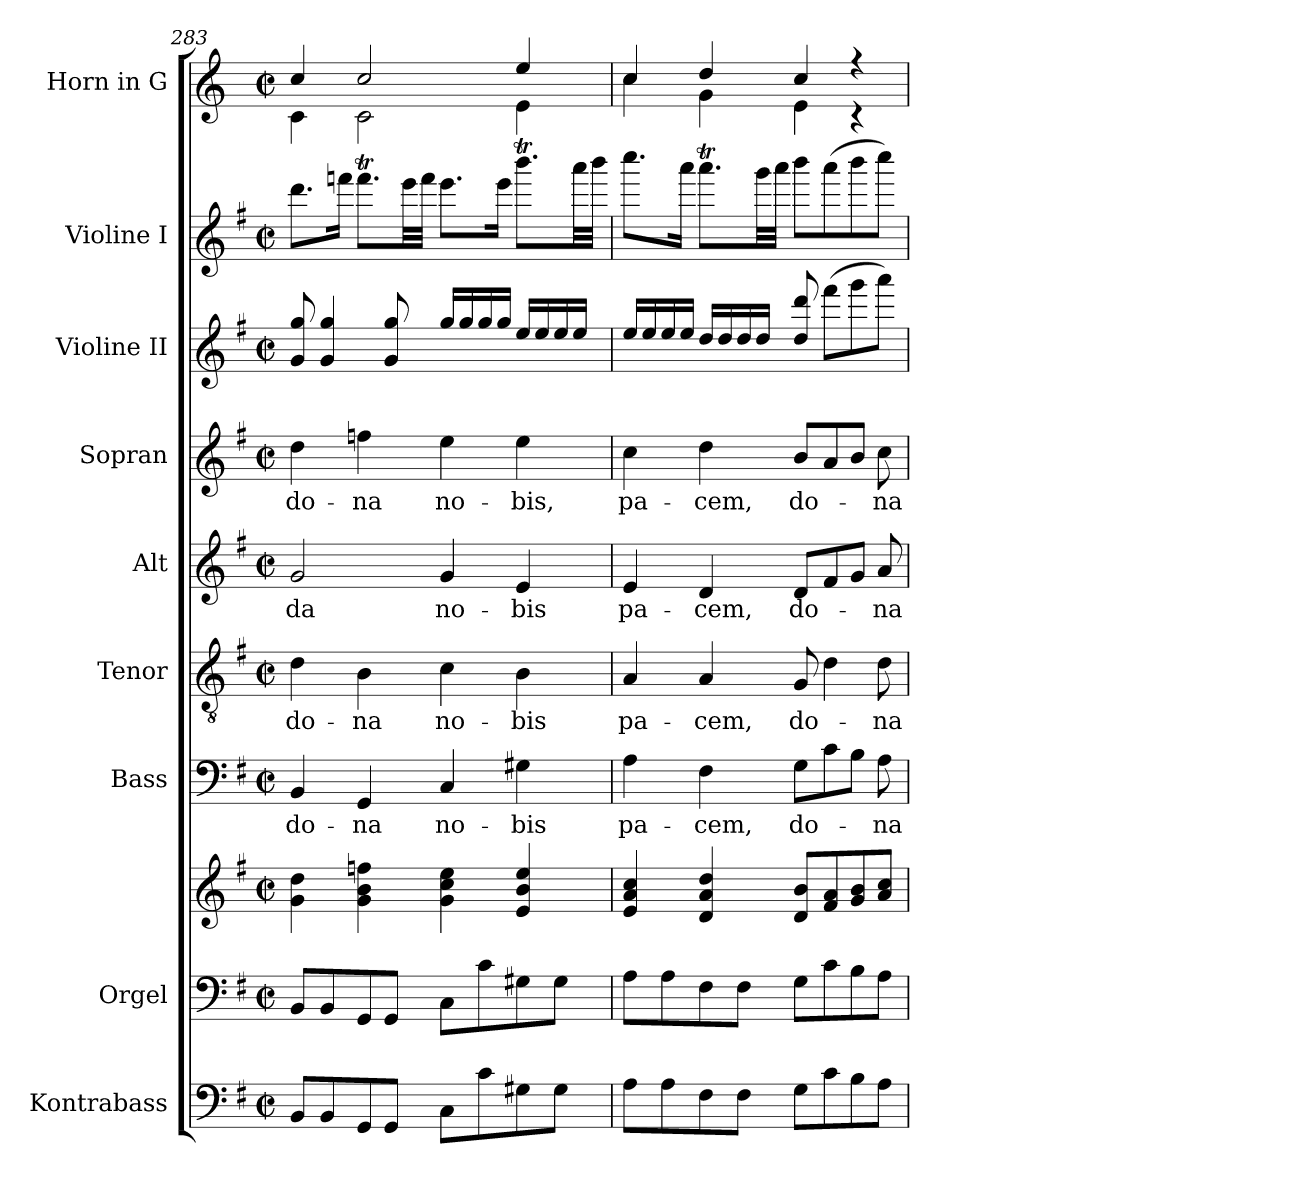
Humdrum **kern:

**kern	**kern	**kern	**kern	**text	**kern	**text	**kern	**text	**kern	**text	**kern	**kern	**kern
*part9	*part8	*part8	*part7	*part7	*part6	*part6	*part5	*part5	*part4	*part4	*part3	*part2	*part1
*staff10	*staff9	*staff8	*staff7	*staff7	*staff6	*staff6	*staff5	*staff5	*staff4	*staff4	*staff3	*staff2	*staff1
*I"Kontrabass	*I"Orgel	*	*I"Bass	*	*I"Tenor	*	*I"Alt	*	*I"Sopran	*	*I"Violine II	*I"Violine I	*I"Horn in G
*I'Kb.	*I'Org.	*	*I'B	*	*I'T	*	*I'A	*	*I'S	*	*I'Vl. II	*I'Vl. I	*I'Hrn.
*clefF4	*clefF4	*clefG2	*clefF4	*	*clefGv2	*	*clefG2	*	*clefG2	*	*clefG2	*clefG2	*clefG2
*ITrd7c12	*	*	*	*	*	*	*	*	*	*	*ITrd7c12	*ITrd7c12	*ITrd3c5
*k[f#]	*k[f#]	*k[f#]	*k[f#]	*	*k[f#]	*	*k[f#]	*	*k[f#]	*	*k[f#]	*k[f#]	*k[f#]
*G:	*G:	*G:	*G:	*	*G:	*	*G:	*	*G:	*	*G:	*G:	*G:
*M2/2	*M2/2	*M2/2	*M2/2	*	*M2/2	*	*M2/2	*	*M2/2	*	*M2/2	*M2/2	*M2/2
*met(c|)	*met(c|)	*met(c|)	*met(c|)	*	*met(c|)	*	*met(c|)	*	*met(c|)	*	*met(c|)	*met(c|)	*met(c|)
=283	=283	=283	=283	=283	=283	=283	=283	=283	=283	=283	=283	=283	=283
!	!	!	!	!LO:LY:b	!	!LO:LY:b	!	!LO:LY:b	!	!LO:LY:b	!	!	!
*	*	*	*	*	*	*	*	*	*	*	*	*	*^
8BBB/L	8BB/L	4g\ 4dd\	4BB/	do-	4d\	do-	2g/	da	4dd\	do-	8G/ 8g/	8.dd\L	4g/	4G\
8BBB/	8BB/	.	.	.	.	.	.	.	.	.	4G/ 4g/	.	.	.
.	.	.	.	.	.	.	.	.	.	.	.	16ffn\Jk	.	.
!	!	!	!	!LO:LY:b	!	!LO:LY:b	!	!	!	!LO:LY:b	!	!	!	!
8GGG/	8GG/	4g\ 4b\ 4ffn\	4GG/	-na	4B\	-na	.	.	4ffn\	-na	.	8.ffT\L	2g/	2G\
8GGG/J	8GG/J	.	.	.	.	.	.	.	.	.	8G/ 8g/	.	.	.
.	.	.	.	.	.	.	.	.	.	.	.	32ee\LL	.	.
.	.	.	.	.	.	.	.	.	.	.	.	32ff\JJJ	.	.
!	!	!	!	!LO:LY:b	!	!LO:LY:b	!	!LO:LY:b	!	!LO:LY:b	!	!	!	!
8CC\L	8C\L	4g\ 4cc\ 4ee\	4C/	no-	4c\	no-	4g/	no-	4ee\	no-	16g/LL	8.ee\L	.	.
.	.	.	.	.	.	.	.	.	.	.	16g/	.	.	.
8C\	8c\	.	.	.	.	.	.	.	.	.	16g/	.	.	.
.	.	.	.	.	.	.	.	.	.	.	16g/JJ	16ee\Jk	.	.
!	!	!	!	!LO:LY:b	!	!LO:LY:b	!	!LO:LY:b	!	!LO:LY:b	!	!	!	!
8GG#X\	8G#X\	4e/ 4b/ 4ee/	4G#X\	-bis	4B\	-bis	4e/	-bis	4ee\	-bis,	16e/LL	8.bbt\L	4b/	4B\
.	.	.	.	.	.	.	.	.	.	.	16e/	.	.	.
8GG#\J	8G#\J	.	.	.	.	.	.	.	.	.	16e/	.	.	.
.	.	.	.	.	.	.	.	.	.	.	16e/JJ	32aa\LL	.	.
.	.	.	.	.	.	.	.	.	.	.	.	32bb\JJJ	.	.
=284	=284	=284	=284	=284	=284	=284	=284	=284	=284	=284	=284	=284	=284	=284
!	!	!	!	!LO:LY:b	!	!LO:LY:b	!	!LO:LY:b	!	!LO:LY:b	!	!	!	!
8AA\L	8A\L	4e/ 4a/ 4cc/	4A\	pa-	4A/	pa-	4e/	pa-	4cc\	pa-	16e/LL	8.ccc\L	4g/	4g\
.	.	.	.	.	.	.	.	.	.	.	16e/	.	.	.
8AA\	8A\	.	.	.	.	.	.	.	.	.	16e/	.	.	.
.	.	.	.	.	.	.	.	.	.	.	16e/JJ	16aa\Jk	.	.
!	!	!	!	!LO:LY:b	!	!LO:LY:b	!	!LO:LY:b	!	!LO:LY:b	!	!	!	!
8FF#\	8F#\	4d/ 4a/ 4dd/	4F#\	-cem,	4A/	-cem,	4d/	-cem,	4dd\	-cem,	16d/LL	8.aaT\L	4a/	4d\
.	.	.	.	.	.	.	.	.	.	.	16d/	.	.	.
8FF#\J	8F#\J	.	.	.	.	.	.	.	.	.	16d/	.	.	.
.	.	.	.	.	.	.	.	.	.	.	16d/JJ	32gg\LL	.	.
.	.	.	.	.	.	.	.	.	.	.	.	32aa\JJJ	.	.
!	!	!	!	!LO:LY:b	!	!LO:LY:b	!	!LO:LY:b	!	!LO:LY:b	!	!	!	!
8GG\L	8G\L	8d/ 8b/L	8G\L	do-	8G/	do-	8d/L	do-	8b/L	do-	8d/ 8dd/	8bb\L	4g/	4B\
8C\	8c\	8f#/ 8a/	8c\	.	4d\	.	8f#/	.	8a/	.	(>8ff#\L	(>8aa\	.	.
8BB\	8B\	8g/ 8b/	8B\J	.	.	.	8g/J	.	8b/J	.	8gg\	8bb\	4r	4r
!	!	!	!	!LO:LY:b	!	!LO:LY:b	!	!LO:LY:b	!	!LO:LY:b	!	!	!	!
8AA\J	8A\J	8a/ 8cc/J	8A\	-na	8d\	-na	8a/	-na	8cc\	-na	8aa\J)	8ccc\J)	.	.
*	*	*	*	*	*	*	*	*	*	*	*	*	*v	*v
=	=	=	=	=	=	=	=	=	=	=	=	=	=
*-	*-	*-	*-	*-	*-	*-	*-	*-	*-	*-	*-	*-	*-
